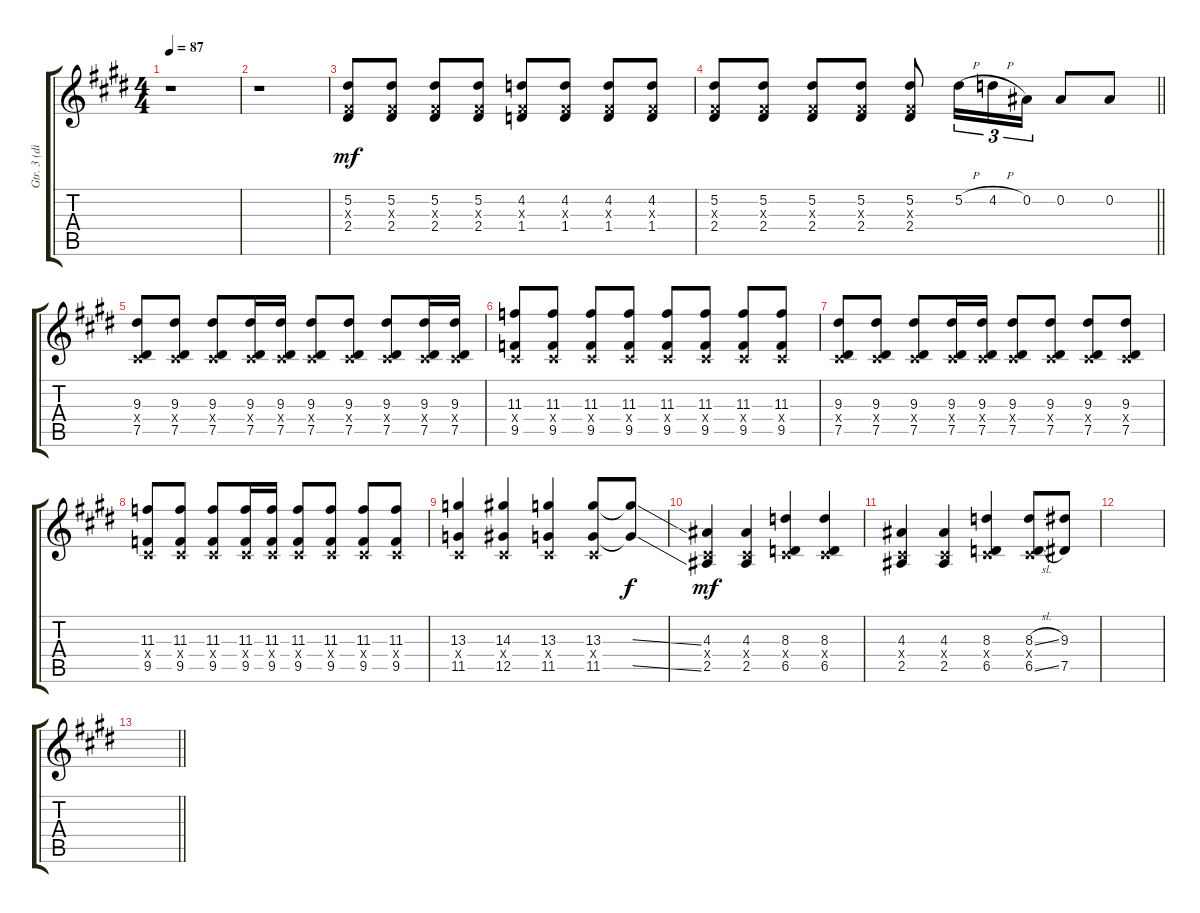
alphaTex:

\track ("Gtr. 3 (dist.)" "Gtr. 3 (di") {instrument overdrivenguitar}
\staff {score tabs}
\tuning (Eb4 Bb3 Gb3 Db3 Ab2 Eb2) {hide}
\ts (4 4)
\tempo 87
\clef g2
\ks e
r.1{dy f} |
r.1 |
(5.2 0.3{x} 2.4).8{dy mf} (5.2 0.3{x} 2.4).8 (5.2 0.3{x} 2.4).8 (5.2 0.3{x} 2.4).8 (4.2 0.3{x} 1.4).8 (4.2 0.3{x} 1.4).8 (4.2 0.3{x} 1.4).8 (4.2 0.3{x} 1.4).8 |
\barLineRight lightlight
(5.2 0.3{x} 2.4).8 (5.2 0.3{x} 2.4).8 (5.2 0.3{x} 2.4).8 (5.2 0.3{x} 2.4).8 (5.2 0.3{x} 2.4).8 5.2{h}.16{tu (3 2)} 4.2{h}.16{tu (3 2)} 0.2.16{tu (3 2)} 0.2.8 0.2.8 |
(9.3 0.4{x} 7.5).8 (9.3 0.4{x} 7.5).8 (9.3 0.4{x} 7.5).8 (9.3 0.4{x} 7.5).16 (9.3 0.4{x} 7.5).16 (9.3 0.4{x} 7.5).8 (9.3 0.4{x} 7.5).8 (9.3 0.4{x} 7.5).8 (9.3 0.4{x} 7.5).16 (9.3 0.4{x} 7.5).16 |
(11.3 0.4{x} 9.5).8 (11.3 0.4{x} 9.5).8 (11.3 0.4{x} 9.5).8 (11.3 0.4{x} 9.5).8 (11.3 0.4{x} 9.5).8 (11.3 0.4{x} 9.5).8 (11.3 0.4{x} 9.5).8 (11.3 0.4{x} 9.5).8 |
(9.3 0.4{x} 7.5).8 (9.3 0.4{x} 7.5).8 (9.3 0.4{x} 7.5).8 (9.3 0.4{x} 7.5).16 (9.3 0.4{x} 7.5).16 (9.3 0.4{x} 7.5).8 (9.3 0.4{x} 7.5).8 (9.3 0.4{x} 7.5).8 (9.3 0.4{x} 7.5).8 |
(11.3 0.4{x} 9.5).8 (11.3 0.4{x} 9.5).8 (11.3 0.4{x} 9.5).8 (11.3 0.4{x} 9.5).16 (11.3 0.4{x} 9.5).16 (11.3 0.4{x} 9.5).8 (11.3 0.4{x} 9.5).8 (11.3 0.4{x} 9.5).8 (11.3 0.4{x} 9.5).8 |
(13.3 0.4{x} 11.5).4 (14.3 0.4{x} 12.5).4 (13.3 0.4{x} 11.5).4 (13.3 0.4{x} 11.5).8 (13.3{ss t} 11.5{ss t}).8{dy f} |
(4.3 0.4{x} 2.5).4{dy mf} (4.3 0.4{x} 2.5).4 (8.3 0.4{x} 6.5).4 (8.3 0.4{x} 6.5).4 |
(4.3 0.4{x} 2.5).4 (4.3 0.4{x} 2.5).4 (8.3 0.4{x} 6.5).4 (8.3{sl} 0.4{x} 6.5{sl}).8 (9.3 7.5).8 |
|
\barLineRight lightlight
